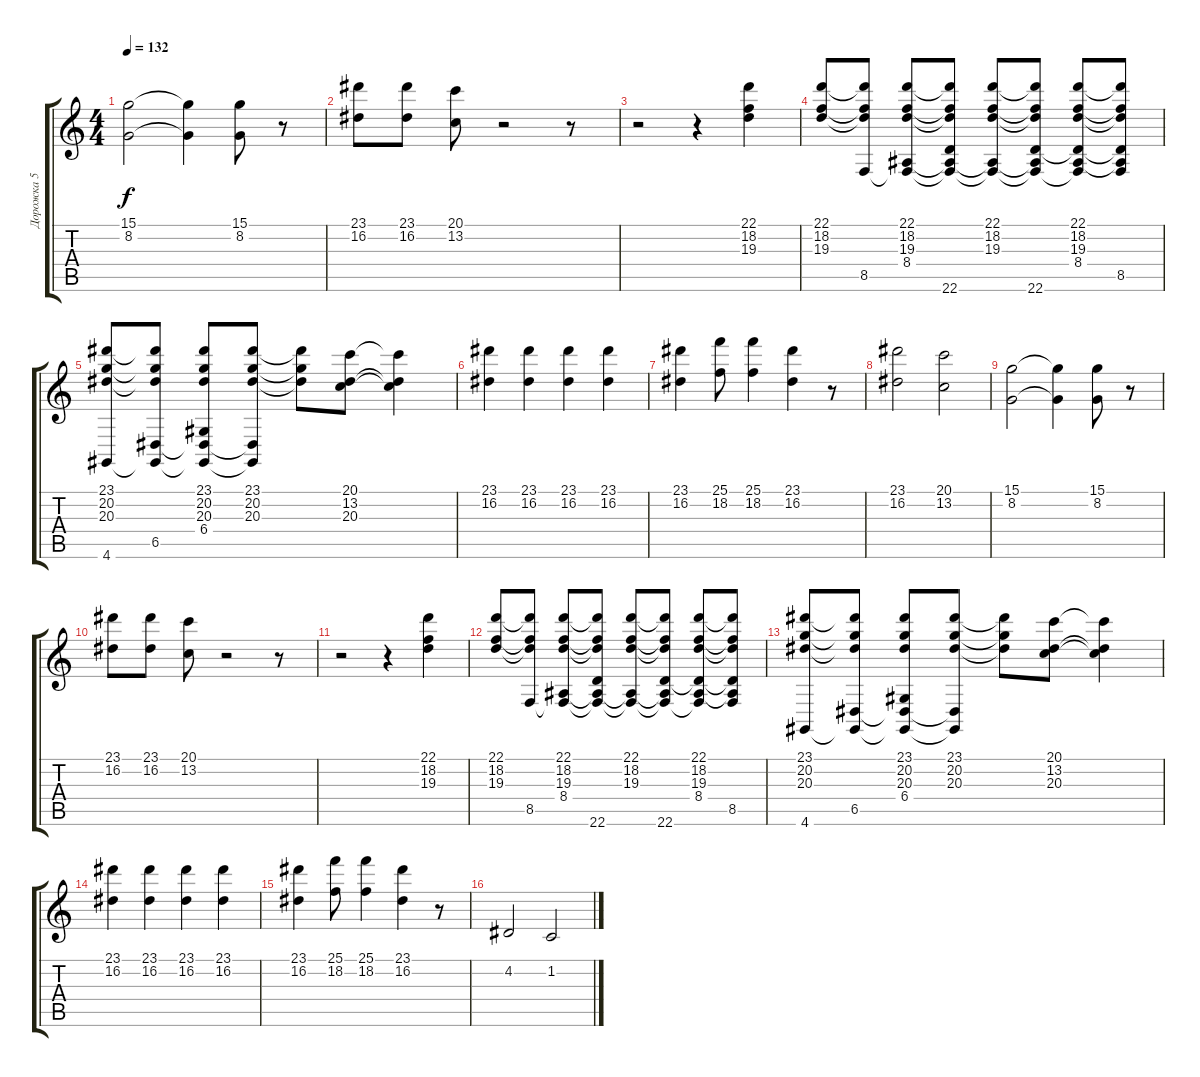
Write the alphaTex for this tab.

\track ("Дорожка 5" "Дорожка 5") {instrument electricpiano1}
\staff {score tabs}
\tuning (E4 B3 G3 D3 A2 E2) {hide}
\ts (4 4)
\tempo 132
\clef g2
\ks c
(15.1 8.2).2{dy f} (15.1{t} 8.2{t}).4 (15.1 8.2).8 r.8 |
(23.1 16.2).8 (23.1 16.2).8 (20.1 13.2).8 r.2 r.8 |
r.2 r.4 (22.1 18.2 19.3).4 |
(22.1 18.2 19.3).8 (22.1{t} 18.2{t} 19.3{t} 8.5).8 (22.1 18.2 19.3 8.4 8.5{t}).8 (22.1{t} 18.2{t} 19.3{t} 8.4{t} 8.5{t} 22.6).8 (22.1 18.2 19.3 8.4{t} 8.5{t}).8 (22.1{t} 18.2{t} 19.3{t} 8.4{t} 8.5{t} 22.6).8 (22.1 18.2 19.3 8.4 8.5{t} 22.6{t}).8 (22.1{t} 18.2{t} 19.3{t} 8.4{t} 8.5 22.6{t}).8 |
(23.1 20.2 20.3 4.6).8 (23.1{t} 20.2{t} 20.3{t} 6.5 4.6{t}).8 (23.1 20.2 20.3 6.4 6.5{t} 4.6{t}).8 (23.1 20.2 20.3 6.5{t} 4.6{t}).8 (23.1{t} 20.2{t} 20.3{t}).8 (20.1 13.2 20.3).8 (20.1{t} 13.2{t} 20.3{t}).4 |
(23.1 16.2).4 (23.1 16.2).4 (23.1 16.2).4 (23.1 16.2).4 |
(23.1 16.2).4 (25.1 18.2).8 (25.1 18.2).4 (23.1 16.2).4 r.8 |
(23.1 16.2).2 (20.1 13.2).2 |
(15.1 8.2).2 (15.1{t} 8.2{t}).4 (15.1 8.2).8 r.8 |
(23.1 16.2).8 (23.1 16.2).8 (20.1 13.2).8 r.2 r.8 |
r.2 r.4 (22.1 18.2 19.3).4 |
(22.1 18.2 19.3).8 (22.1{t} 18.2{t} 19.3{t} 8.5).8 (22.1 18.2 19.3 8.4 8.5{t}).8 (22.1{t} 18.2{t} 19.3{t} 8.4{t} 8.5{t} 22.6).8 (22.1 18.2 19.3 8.4{t} 8.5{t}).8 (22.1{t} 18.2{t} 19.3{t} 8.4{t} 8.5{t} 22.6).8 (22.1 18.2 19.3 8.4 8.5{t} 22.6{t}).8 (22.1{t} 18.2{t} 19.3{t} 8.4{t} 8.5 22.6{t}).8 |
(23.1 20.2 20.3 4.6).8 (23.1{t} 20.2{t} 20.3{t} 6.5 4.6{t}).8 (23.1 20.2 20.3 6.4 6.5{t} 4.6{t}).8 (23.1 20.2 20.3 6.5{t} 4.6{t}).8 (23.1{t} 20.2{t} 20.3{t}).8 (20.1 13.2 20.3).8 (20.1{t} 13.2{t} 20.3{t}).4 |
(23.1 16.2).4 (23.1 16.2).4 (23.1 16.2).4 (23.1 16.2).4 |
(23.1 16.2).4 (25.1 18.2).8 (25.1 18.2).4 (23.1 16.2).4 r.8 |
4.2.2 1.2.2
